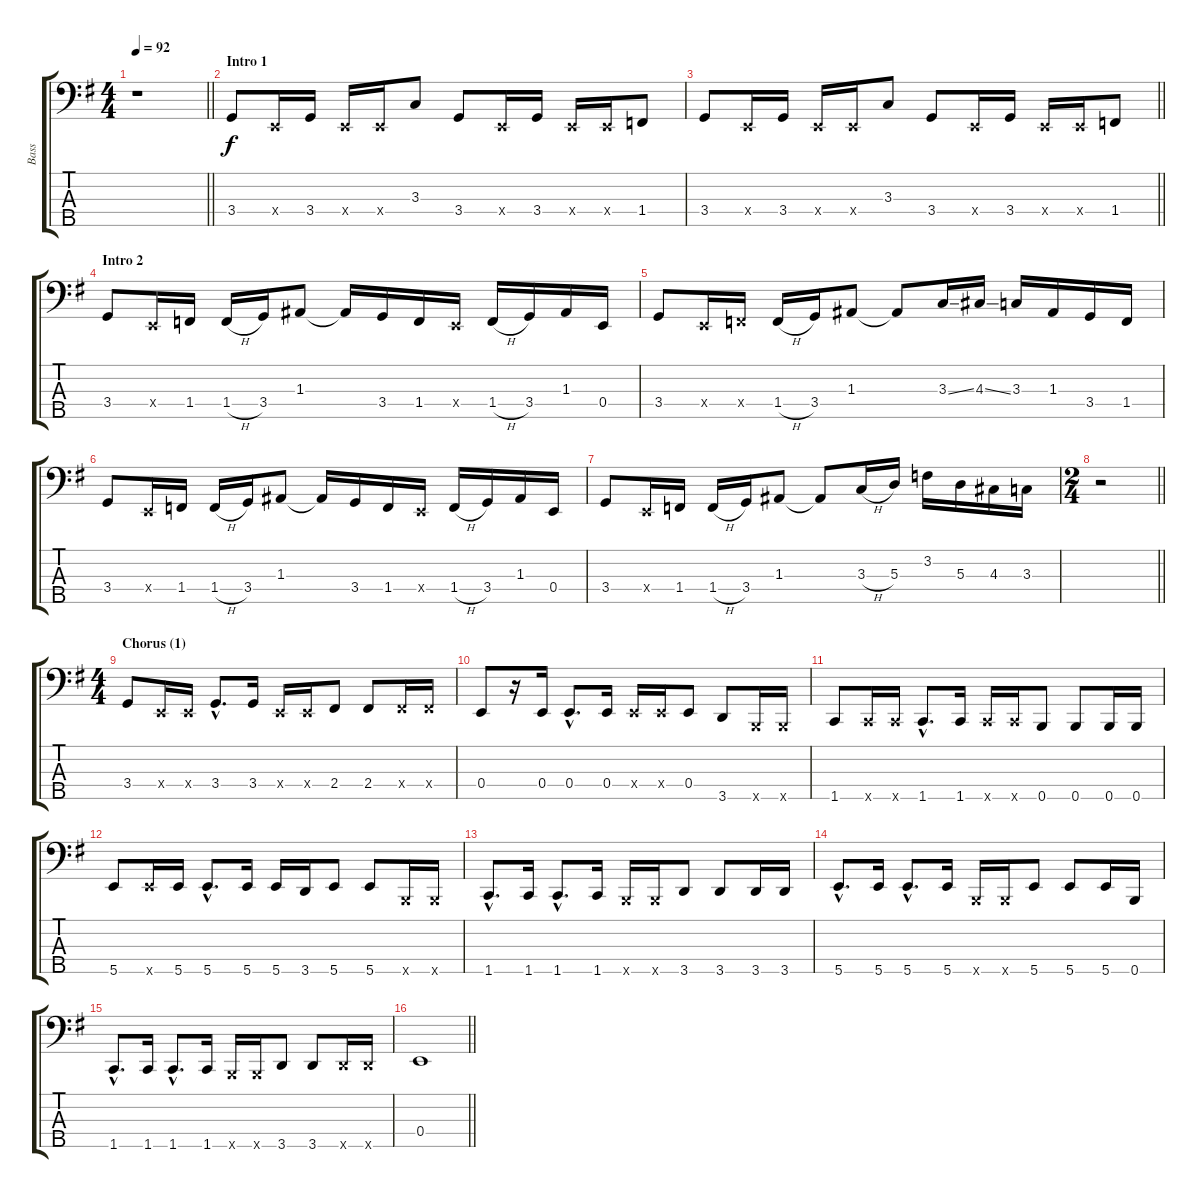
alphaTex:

\track ("Bass" "Bass") {instrument electricbassfinger}
\staff {score tabs}
\tuning (G2 D2 A1 E1 B0) {hide}
\ts (4 4)
\tempo 92
\clef f4
\barLineRight lightlight
\ks g
r.1{dy f instrument electricbassfinger} |
\section ("" "Intro 1")
3.4.8 0.4{x}.16 3.4.16 0.4{x}.16 0.4{x}.16 3.3.8 3.4.8 0.4{x}.16 3.4.16 0.4{x}.16 0.4{x}.16 1.4.8 |
\barLineRight lightlight
3.4.8 0.4{x}.16 3.4.16 0.4{x}.16 0.4{x}.16 3.3.8 3.4.8 0.4{x}.16 3.4.16 0.4{x}.16 0.4{x}.16 1.4.8 |
\section ("" "Intro 2")
3.4.8 0.4{x}.16 1.4.16 1.4{h}.16 3.4.16 1.3.8 1.3{t}.16 3.4.16 1.4.16 0.4{x}.16 1.4{h}.16 3.4.16 1.3.16 0.4.16 |
3.4.8 0.4{x}.16 1.4{x}.16 1.4{h}.16 3.4.16 1.3.8 1.3{t}.8 3.3{ss}.16 4.3{ss}.16 3.3.16 1.3.16 3.4.16 1.4.16 |
3.4.8 0.4{x}.16 1.4.16 1.4{h}.16 3.4.16 1.3.8 1.3{t}.16 3.4.16 1.4.16 0.4{x}.16 1.4{h}.16 3.4.16 1.3.16 0.4.16 |
3.4.8 0.4{x}.16 1.4.16 1.4{h}.16 3.4.16 1.3.8 1.3{t}.8 3.3{h}.16 5.3.16 3.2.16 5.3.16 4.3.16 3.3.16 |
\ts (2 4)
\barLineRight lightlight
r.2 |
\ts (4 4)
\section ("" "Chorus (1)")
3.4.8 0.4{x}.16 0.4{x}.16 3.4{hac}.8{d} 3.4.16 0.4{x}.16 0.4{x}.16 2.4.8 2.4.8 2.4{x}.16 2.4{x}.16 |
0.4.8 r.16 0.4.16 0.4{hac}.8{d} 0.4.16 0.4{x}.16 0.4{x}.16 0.4.8 3.5.8 0.5{x}.16 0.5{x}.16 |
1.5.8 1.5{x}.16 1.5{x}.16 1.5{hac}.8{d} 1.5.16 1.5{x}.16 1.5{x}.16 0.5.8 0.5.8 0.5.16 0.5.16 |
5.5.8 5.5{x}.16 5.5.16 5.5{hac}.8{d} 5.5.16 5.5.16 3.5.16 5.5.8 5.5.8 0.5{x}.16 0.5{x}.16 |
1.5{hac}.8{d} 1.5.16 1.5{hac}.8{d} 1.5.16 0.5{x}.16 0.5{x}.16 3.5.8 3.5.8 3.5.16 3.5.16 |
5.5{hac}.8{d} 5.5.16 5.5{hac}.8{d} 5.5.16 0.5{x}.16 0.5{x}.16 5.5.8 5.5.8 5.5.16 0.5.16 |
1.5{hac}.8{d} 1.5.16 1.5{hac}.8{d} 1.5.16 0.5{x}.16 0.5{x}.16 3.5.8 3.5.8 3.5{x}.16 3.5{x}.16 |
\barLineRight lightlight
0.4.1
